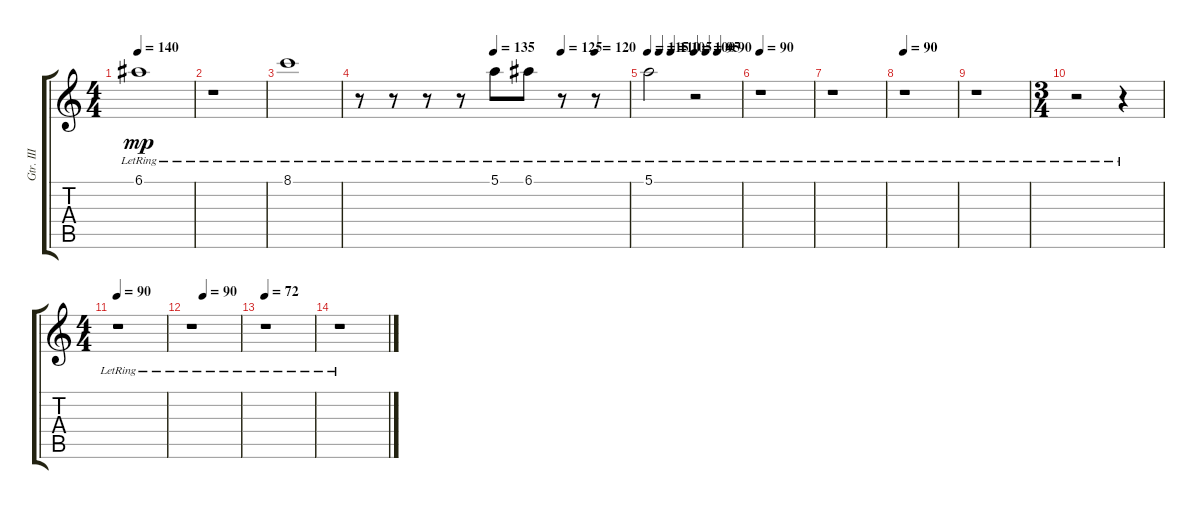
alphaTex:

\track ("Gtr. III" "Gtr. III") {instrument distortionguitar}
\staff {score tabs}
\tuning (E4 B3 G3 D3 A2 E2) {hide}
\ts (4 4)
\tempo 140
\clef g2
\ks c
6.1{lr}.1{dy mp} |
r.1 |
8.1{lr}.1 |
\tempo (130 0.75)
\tempo (120 0.875)
\tempo (135 0.5)
\tempo (125 0.75)
r.8 r.8 r.8 r.8 5.1{lr}.8 6.1{lr}.8 r.8 r.8 |
\tempo 115
\tempo (110 0.125)
\tempo (105 0.25)
\tempo (100 0.5)
\tempo (95 0.625)
\tempo (90 0.75)
5.1{lr}.2 r.2 |
\tempo 90
r.1 |
r.1 |
\tempo 90
r.1 |
r.1 |
\ts (3 4)
r.2 r.4 |
\ts (4 4)
\tempo 90
r.1 |
\tempo (90 0.25)
r.1 |
\tempo 72
r.1 |
r.1
